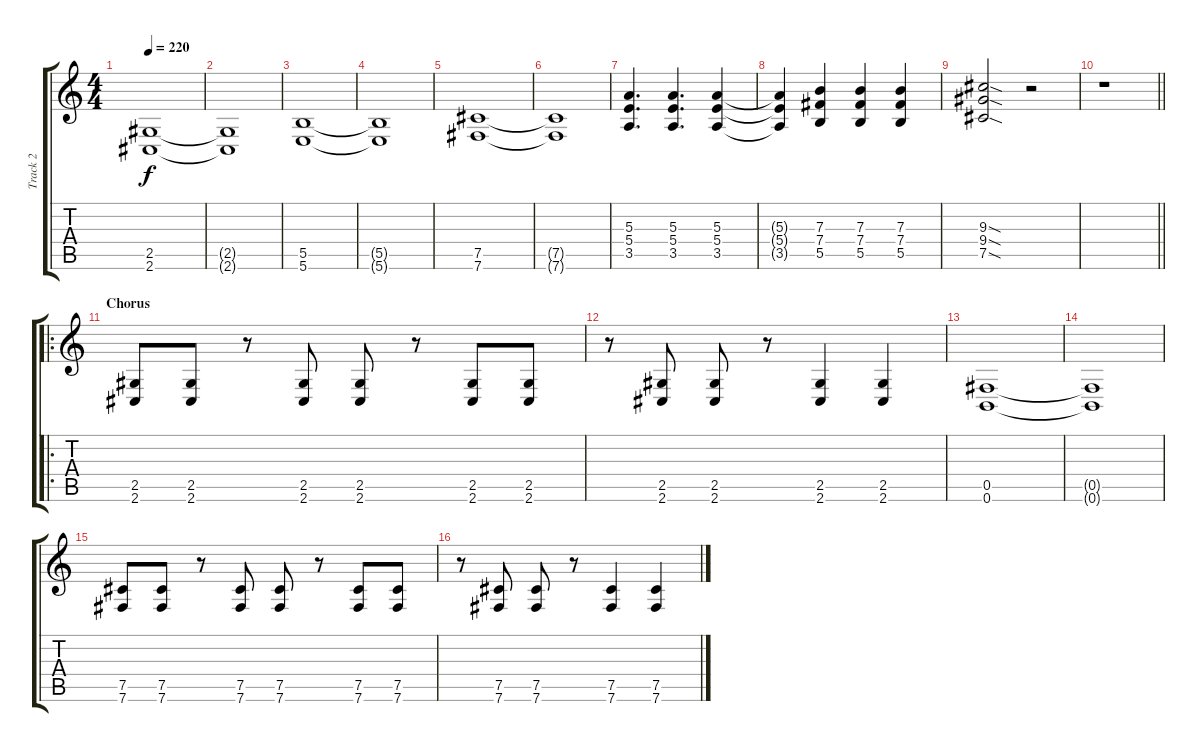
\track ("Track 2" "Track 2") {instrument distortionguitar}
\staff {score tabs}
\tuning (Db4 Ab3 E3 B2 Gb2 B1) {hide}
\ts (4 4)
\tempo 220
\clef g2
\ks c
(2.5 2.6).1{dy f} |
(2.5{t} 2.6{t}).1 |
(5.5 5.6).1 |
(5.5{t} 5.6{t}).1 |
(7.5 7.6).1 |
(7.5{t} 7.6{t}).1 |
(5.3 5.4 3.5).4{d} (5.3 5.4 3.5).4{d} (5.3 5.4 3.5).4 |
(5.3{t} 5.4{t} 3.5{t}).4 (7.3 7.4 5.5).4 (7.3 7.4 5.5).4 (7.3 7.4 5.5).4 |
(9.3{sod} 9.4{sod} 7.5{sod}).2 r.2 |
\barLineRight lightlight
r.1 |
\ro
\section ("" "Chorus")
(2.5 2.6).8 (2.5 2.6).8 r.8 (2.5 2.6).8 (2.5 2.6).8 r.8 (2.5 2.6).8 (2.5 2.6).8 |
r.8 (2.5 2.6).8 (2.5 2.6).8 r.8 (2.5 2.6).4 (2.5 2.6).4 |
(0.5 0.6).1 |
(0.5{t} 0.6{t}).1 |
(7.5 7.6).8 (7.5 7.6).8 r.8 (7.5 7.6).8 (7.5 7.6).8 r.8 (7.5 7.6).8 (7.5 7.6).8 |
r.8 (7.5 7.6).8 (7.5 7.6).8 r.8 (7.5 7.6).4 (7.5 7.6).4
